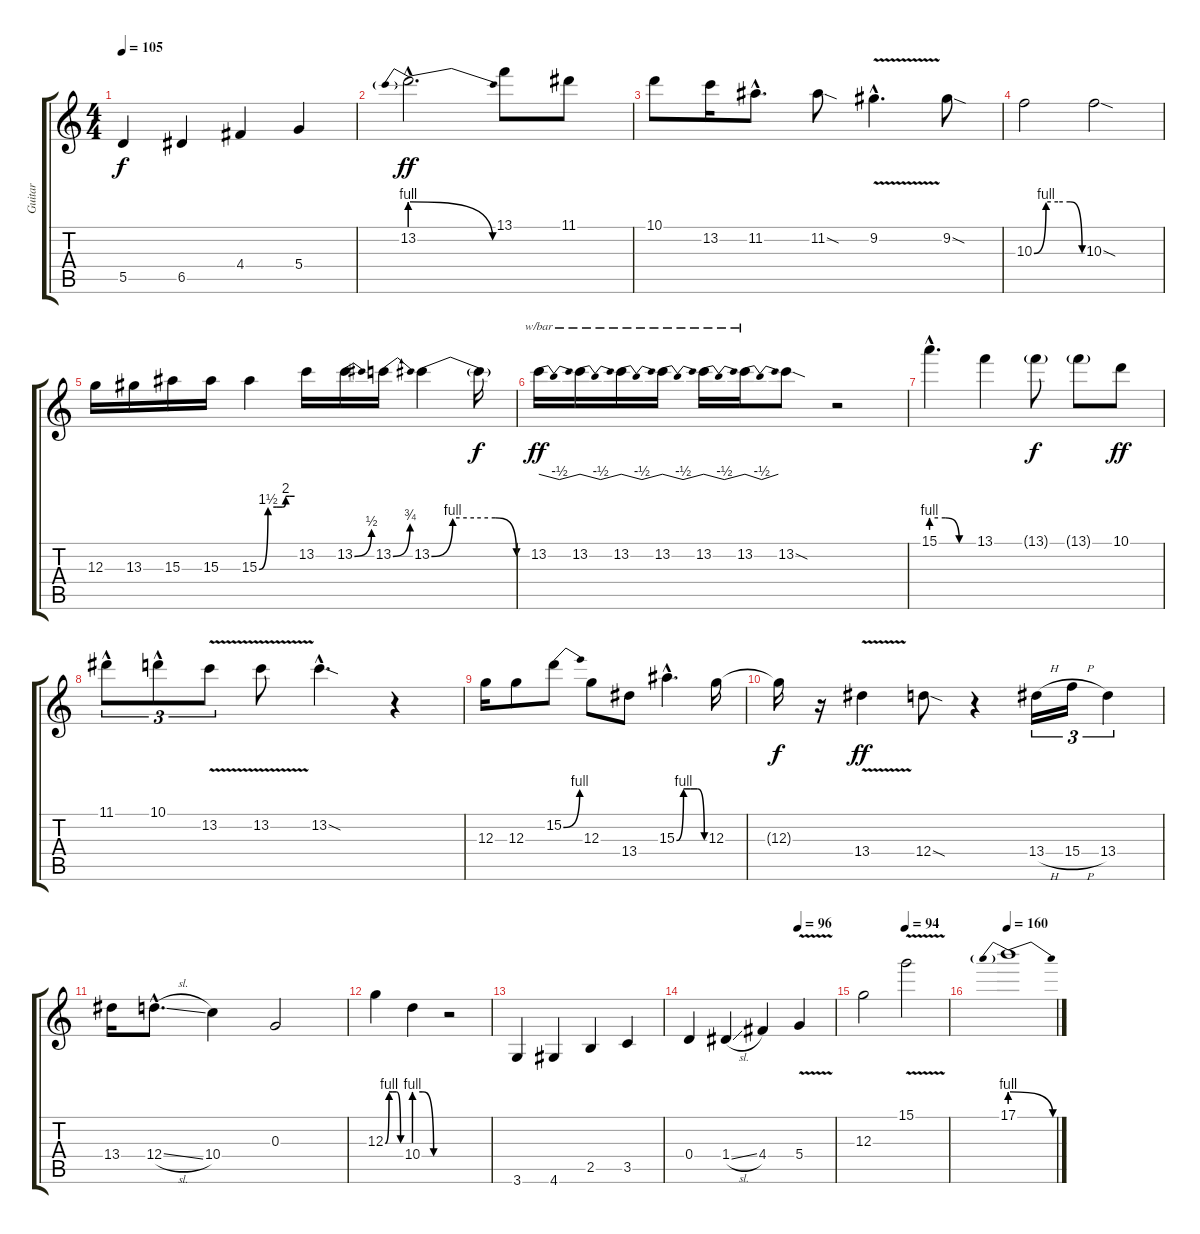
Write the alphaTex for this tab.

\track ("Guitar" "Guitar") {instrument overdrivenguitar}
\staff {score tabs}
\tuning (E4 B3 G3 D3 A2 E2) {hide}
\ts (4 4)
\tempo 105
\clef g2
\ks c
5.5.4{dy f} 6.5.4 4.4.4 5.4.4 |
13.2{be (prebendrelease 0 4 60 0) hac}.2{d dy ff} 13.1.8 11.1.8 |
10.1.8 13.2.16 11.2{hac}.8{d} 11.2{sod}.8 9.2{v hac}.4{d} 9.2{sod}.8 |
10.3{be (custom 0 0 15 4 30 4 45 4 60 0)}.2 10.3{sod}.2 |
12.3.16 13.3.16 15.3.16 15.3.16 15.3{be (custom 0 0 15 6 30 6 40 6 45 8 51 8 60 8)}.4 13.2.16 13.2{be (bend 0 0 60 2)}.16 13.2{be (bend 0 0 60 3)}.16 13.2{be (custom 0 0 15 4 30 4 45 4 60 0)}.4 13.2{t}.16{dy f} |
13.2.16{tbe (dip default 0 0 30 -2 60 0) dy ff} 13.2.16{tbe (dip default 0 0 30 -2 60 0)} 13.2.16{tbe (dip default 0 0 30 -2 60 0)} 13.2.16{tbe (dip default 0 0 30 -2 60 0)} 13.2.16{tbe (dip default 0 0 30 -2 60 0)} 13.2.16{tbe (dip default 0 0 30 -2 60 0)} 13.2{sod}.8 r.2 |
15.1{be (custom 0 4 20 4 40 0 60 0) hac}.4{d} 13.1.4 13.1{g}.8{dy f} 13.1{g}.8 10.1.8{dy ff} |
11.1{hac}.8{tu (3 2)} 10.1{hac}.8{tu (3 2)} 13.2{v}.8{tu (3 2)} 13.2{v}.8 13.2{sod hac}.4{d} r.4 |
12.3.16 12.3.8 15.2{be (bend 0 0 60 4)}.8 12.3.8 13.4.8 15.3{be (custom 0 0 15 4 30 4 45 4 60 0) hac}.4{d} 12.3.16 |
12.3{t}.16{dy f} r.16 13.4{v}.4{dy ff} 12.4{sod}.8 r.4 13.4{h}.16{tu (3 2)} 15.4{h}.16{tu (3 2)} 13.4.4{tu (3 2)} |
13.4.16 12.4{sl hac}.8{d} 10.4.4 0.3.2 |
12.3{be (custom 0 0 15 4 30 4 45 4 60 0)}.4 10.4{be (custom 0 4 20 4 45 0 60 0)}.4 r.2 |
3.6.4 4.6.4 2.5.4 3.5.4 |
\tempo (96 0.75)
0.4.4 1.4{sl}.4 4.4.4 5.4{v}.4 |
\tempo (94 0.5)
12.3.2 15.1{v}.2 |
\tempo 160
17.1{be (prebendrelease 0 4 60 0)}.1
